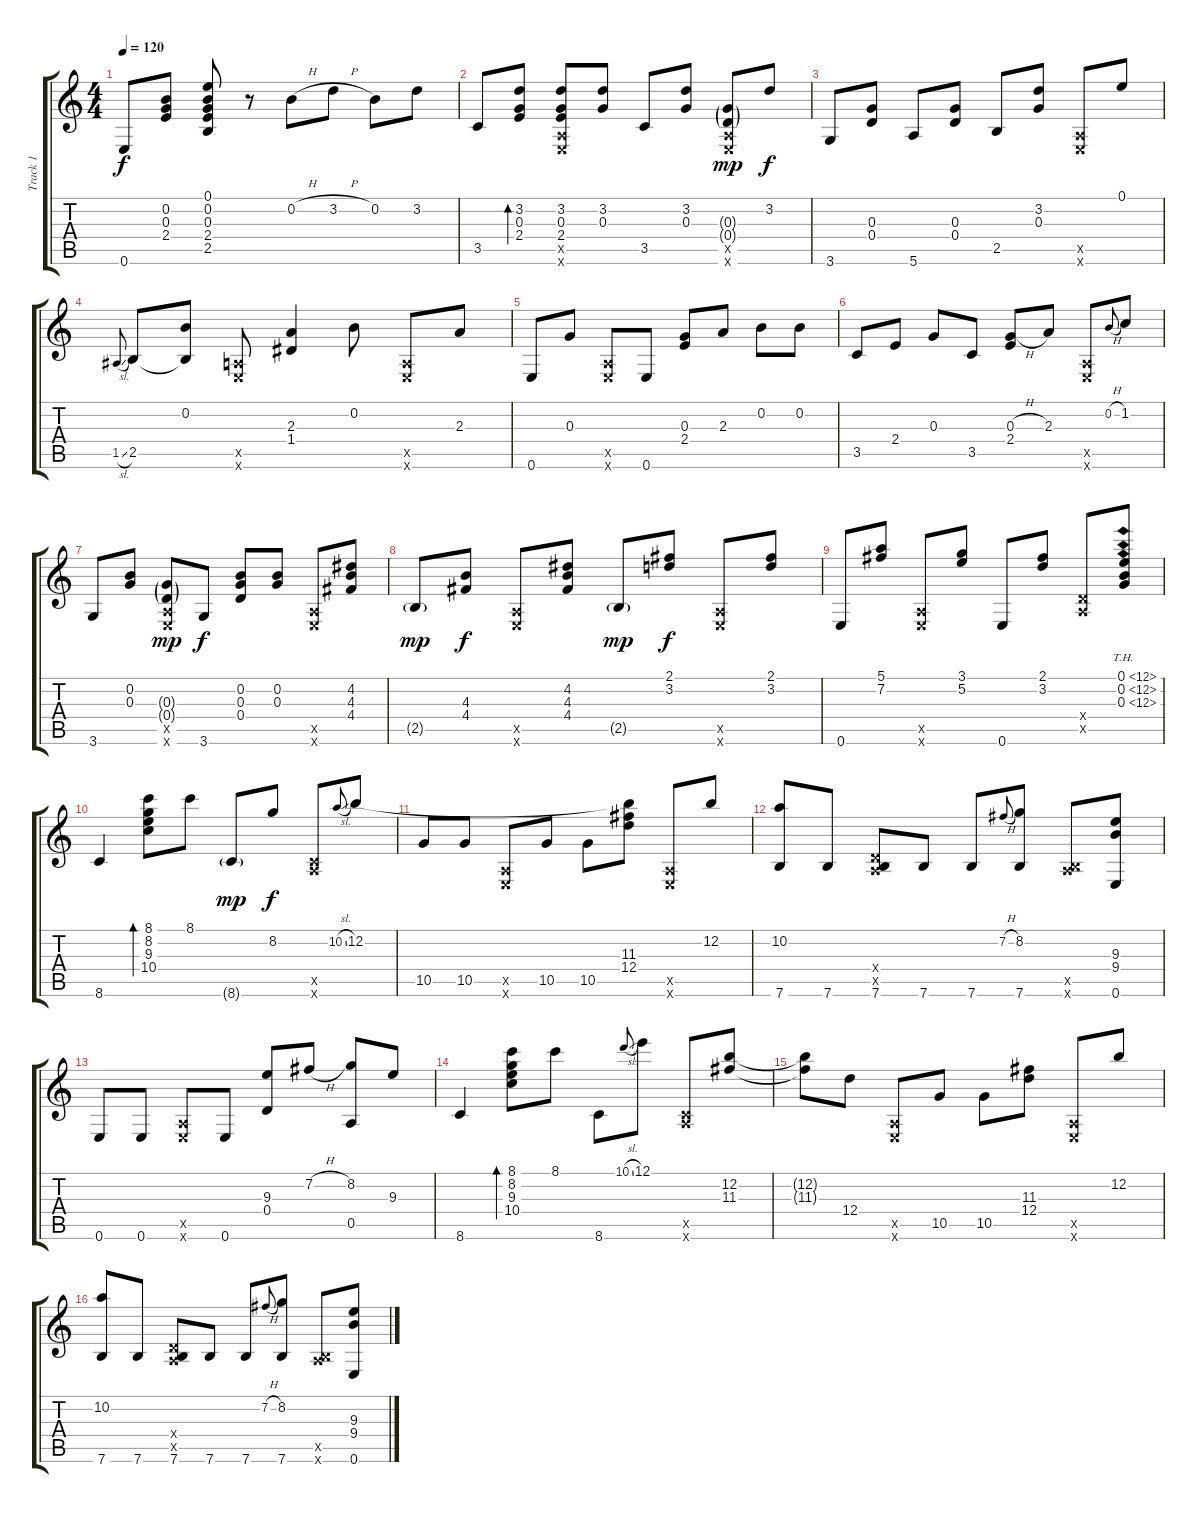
\track ("Track 1" "Track 1") {instrument acousticguitarsteel}
\staff {score tabs}
\tuning (E4 B3 G3 D3 A2 E2) {hide}
\ts (4 4)
\tempo 120
\clef g2
\ks c
0.6.8{dy f} (0.2 0.3 2.4).8 (0.1 0.2 0.3 2.4 2.5).8 r.8 0.2{h}.8 3.2{h}.8 0.2.8 3.2.8 |
3.5.8 (3.2 0.3 2.4).8{bd 120} (3.2 0.3 2.4 0.5{x} 0.6{x}).8 (3.2 0.3).8 3.5.8 (3.2 0.3).8 (0.3{g} 0.4{g} 0.5{x} 0.6{x}).8{dy mp} 3.2.8{dy f} |
3.6.8 (0.3 0.4).8 5.6.8 (0.3 0.4).8 2.5.8 (3.2 0.3).8 (0.5{x} 0.6{x}).8 0.1.8 |
1.5{sl}.8{gr onbeat} 2.5.8 (0.2 2.5{t}).8 (0.5{x} 0.6{x}).8 (2.3 1.4).4 0.2.8 (0.5{x} 0.6{x}).8 2.3.8 |
0.6.8 0.3.8 (0.5{x} 0.6{x}).8 0.6.8 (0.3 2.4).8 2.3.8 0.2.8 0.2.8 |
3.5.8 2.4.8 0.3.8 3.5.8 (0.3{h} 2.4).8 2.3.8 (0.5{x} 0.6{x}).8 0.2{h}.8{gr onbeat} 1.2.8 |
3.6.8 (0.2 0.3).8 (0.3{g} 0.4{g} 0.5{x} 0.6{x}).8{dy mp} 3.6.8{dy f} (0.2 0.3 0.4).8 (0.2 0.3).8 (0.5{x} 0.6{x}).8 (4.2 4.3 4.4).8 |
2.5{g}.8{dy mp} (4.3 4.4).8{dy f} (0.5{x} 0.6{x}).8 (4.2 4.3 4.4).8 2.5{g}.8{dy mp} (2.1 3.2).8{dy f} (0.5{x} 0.6{x}).8 (2.1 3.2).8 |
0.6.8 (5.1 7.2).8 (0.5{x} 0.6{x}).8 (3.1 5.2).8 0.6.8 (2.1 3.2).8 (0.4{x} 0.5{x}).8 (0.1{th 12} 0.2{th 12} 0.3{th 12}).8 |
8.6.4 (8.1 8.2 9.3 10.4).8{bd 120} 8.1.8 8.6{g}.8{dy mp} 8.2.8{dy f} (0.5{x} 8.6{x}).8 10.2{sl}.8{gr onbeat} 12.2.8 |
10.5.8 10.5.8 (0.5{x} 0.6{x}).8 10.5.8 10.5.8 (12.2{t} 11.3 12.4).8 (0.5{x} 0.6{x}).8 12.2.8 |
(10.2 7.6).8 7.6.8 (0.4{x} 0.5{x} 7.6).8 7.6.8 7.6.8 7.2{h}.8{gr onbeat} (8.2 7.6).8 (0.5{x} 7.6{x}).8 (9.3 9.4 0.6).8 |
0.6.8 0.6.8 (0.5{x} 0.6{x}).8 0.6.8 (9.3 0.4).8 7.2{h}.8 (8.2 0.5).8 9.3.8 |
8.6.4 (8.1 8.2 9.3 10.4).8{bd 120} 8.1.8 8.6.8 10.1{sl}.8{gr onbeat} 12.1.8 (0.5{x} 8.6{x}).8 (12.2 11.3).8 |
(12.2{t} 11.3{t}).8 12.4.8 (0.5{x} 0.6{x}).8 10.5.8 10.5.8 (11.3 12.4).8 (0.5{x} 0.6{x}).8 12.2.8 |
(10.2 7.6).8 7.6.8 (0.4{x} 0.5{x} 7.6).8 7.6.8 7.6.8 7.2{h}.8{gr onbeat} (8.2 7.6).8 (0.5{x} 7.6{x}).8 (9.3 9.4 0.6).8
